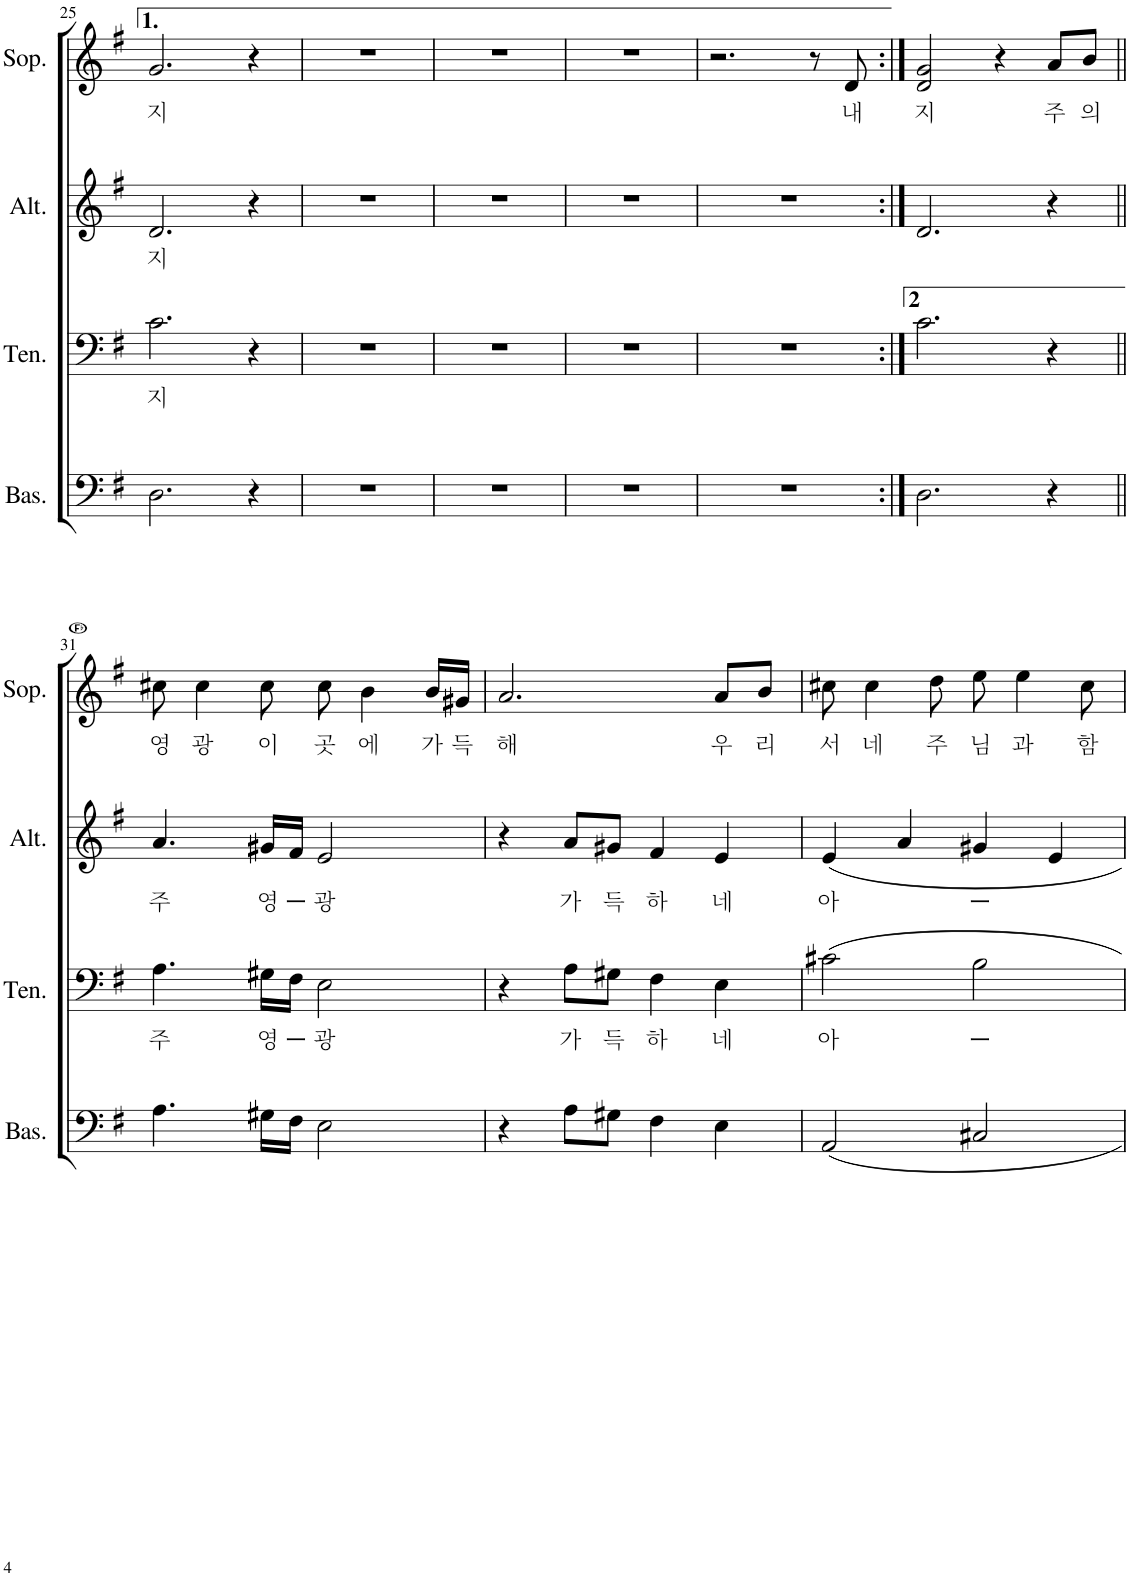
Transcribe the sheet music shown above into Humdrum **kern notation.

**kern	**kern	**text	**kern	**text	**kern	**text
*part4	*part3	*part3	*part2	*part2	*part1	*part1
*staff4	*staff3	*staff3	*staff2	*staff2	*staff1	*staff1
*I"Bas.	*I"Ten.	*	*I"Alt.	*	*I"Sop.	*
*I'Bas.	*I'Ten.	*	*I'Alt.	*	*I'Sop.	*
!!LO:PB:g=z
*clefF4	*clefF4	*	*clefG2	*	*clefG2	*
*k[f#]	*k[f#]	*	*k[f#]	*	*k[f#]	*
*M4/4	*M4/4	*	*M4/4	*	*M4/4	*
=25	=25	=25	=25	=25	=25	=25
!	!	!LO:LY:b	!	!LO:LY:b	!	!LO:LY:b
2.D\	2.c\	지	2.d/	지	2.g/	지
4r	4r	.	4r	.	4r	.
=26	=26	=26	=26	=26	=26	=26
1r	1r	.	1r	.	1r	.
=27	=27	=27	=27	=27	=27	=27
1r	1r	.	1r	.	1r	.
=28	=28	=28	=28	=28	=28	=28
1r	1r	.	1r	.	1r	.
=29	=29	=29	=29	=29	=29	=29
1r	1r	.	1r	.	2.r	.
.	.	.	.	.	8r	.
!	!	!	!	!	!	!LO:LY:b
.	.	.	.	.	8d/	내
=30:|!	=30:|!	=30:|!	=30:|!	=30:|!	=30:|!	=30:|!
!	!	!	!	!	!	!LO:LY:b
2.D\	2.c\	.	2.d/	.	2d/ 2g/	지
.	.	.	.	.	4r	.
!	!	!	!	!	!	!LO:LY:b
4r	4r	.	4r	.	8a/L	주
!	!	!	!	!	!	!LO:LY:b
.	.	.	.	.	8b/J	의
!!LO:LB:g=z
=31||	=31||	=31||	=31||	=31||	=31||	=31||
!	!	!LO:LY:b	!	!LO:LY:b	!	!LO:LY:b
4.A\	4.A\	주	4.a/	주	8cc#X\	영
!	!	!	!	!	!	!LO:LY:b
.	.	.	.	.	4cc#\	광
!	!	!LO:LY:b	!	!LO:LY:b	!	!LO:LY:b
16G#X\LL	16G#X\LL	영	16g#X/LL	영	8cc#\	이
!	!	!LO:LY:b	!	!LO:LY:b	!	!
16F#\JJ	16F#\JJ	ー	16f#/JJ	ー	.	.
!	!	!LO:LY:b	!	!LO:LY:b	!	!LO:LY:b
2E\	2E\	광	2e/	광	8cc#\	곳
!	!	!	!	!	!	!LO:LY:b
.	.	.	.	.	4b\	에
!	!	!	!	!	!	!LO:LY:b
.	.	.	.	.	16b/LL	가
!	!	!	!	!	!	!LO:LY:b
.	.	.	.	.	16g#X/JJ	득
=32	=32	=32	=32	=32	=32	=32
!	!	!	!	!	!	!LO:LY:b
4r	4r	.	4r	.	2.a/	해
!	!	!LO:LY:b	!	!LO:LY:b	!	!
8A\L	8A\L	가	8a/L	가	.	.
!	!	!LO:LY:b	!	!LO:LY:b	!	!
8G#X\J	8G#X\J	득	8g#X/J	득	.	.
!	!	!LO:LY:b	!	!LO:LY:b	!	!
4F#\	4F#\	하	4f#/	하	.	.
!	!	!LO:LY:b	!	!LO:LY:b	!	!LO:LY:b
4E\	4E\	네	4e/	네	8a/L	우
!	!	!	!	!	!	!LO:LY:b
.	.	.	.	.	8b/J	리
=33	=33	=33	=33	=33	=33	=33
!	!	!LO:LY:b	!	!LO:LY:b	!	!LO:LY:b
2AA/	2c#X\	아	4e/	아	8cc#X\	서
!	!	!	!	!	!	!LO:LY:b
.	.	.	.	.	4cc#\	네
.	.	.	4a/	.	.	.
!	!	!	!	!	!	!LO:LY:b
.	.	.	.	.	8dd\	주
!	!	!LO:LY:b	!	!LO:LY:b	!	!LO:LY:b
2C#X/	2B\	ー	4g#X/	ー	8ee\	님
!	!	!	!	!	!	!LO:LY:b
.	.	.	.	.	4ee\	과
.	.	.	4e/	.	.	.
!	!	!	!	!	!	!LO:LY:b
.	.	.	.	.	8cc#\	함
=	=	=	=	=	=	=
*-	*-	*-	*-	*-	*-	*-
